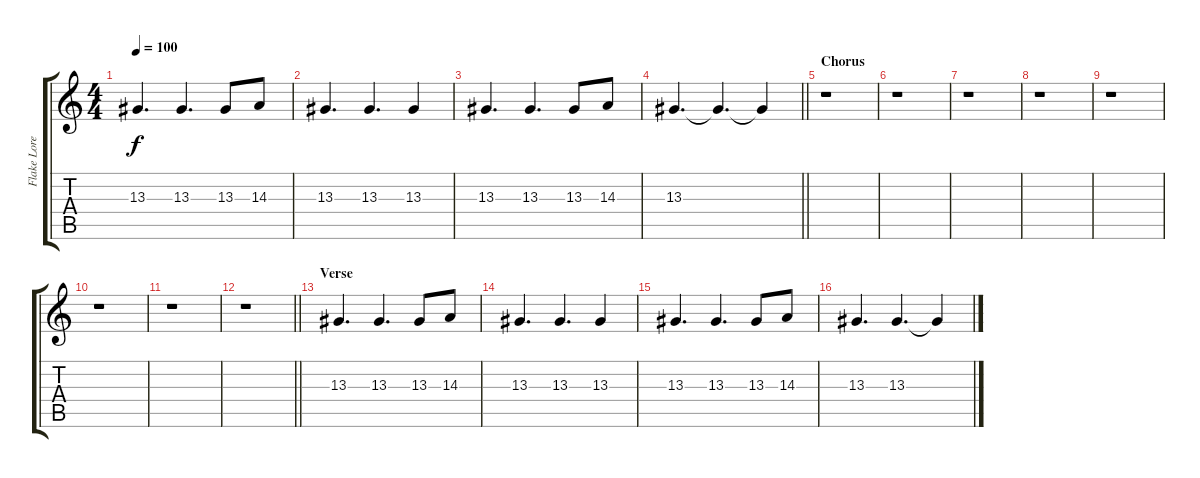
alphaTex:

\track ("Flake Lorenz" "Flake Lore") {instrument harpsichord}
\staff {score tabs}
\tuning (E4 B3 G3 D3 A2 D2) {hide}
\ts (4 4)
\tempo 100
\clef g2
\ks c
13.3.4{d dy f} 13.3.4{d} 13.3.8 14.3.8 |
13.3.4{d} 13.3.4{d} 13.3.4 |
13.3.4{d} 13.3.4{d} 13.3.8 14.3.8 |
\barLineRight lightlight
13.3.4{d} 13.3{t}.4{d} 13.3{t}.4 |
\section ("" "Chorus")
r.1 |
r.1 |
r.1 |
r.1 |
r.1 |
r.1 |
r.1 |
\barLineRight lightlight
r.1 |
\section ("" "Verse")
13.3.4{d} 13.3.4{d} 13.3.8 14.3.8 |
13.3.4{d} 13.3.4{d} 13.3.4 |
13.3.4{d} 13.3.4{d} 13.3.8 14.3.8 |
13.3.4{d} 13.3.4{d} 13.3{t}.4
